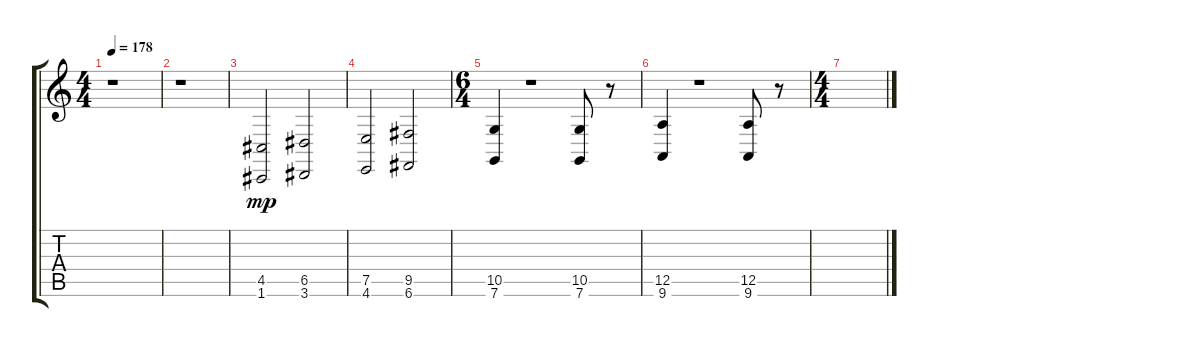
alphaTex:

\track "" {instrument churchorgan}
\staff {score tabs}
\tuning (E4 B3 G3 D3 A2 C2) {hide}
\ts (4 4)
\tempo 178
\clef g2
\ks c
r.1{dy mp} |
r.1 |
(4.5 1.6).2 (6.5 3.6).2 |
(7.5 4.6).2 (9.5 6.6).2 |
\ts (6 4)
(10.5 7.6).4 r.1 (10.5 7.6).8 r.8 |
(12.5 9.6).4 r.1 (12.5 9.6).8 r.8 |
\ts (4 4)
